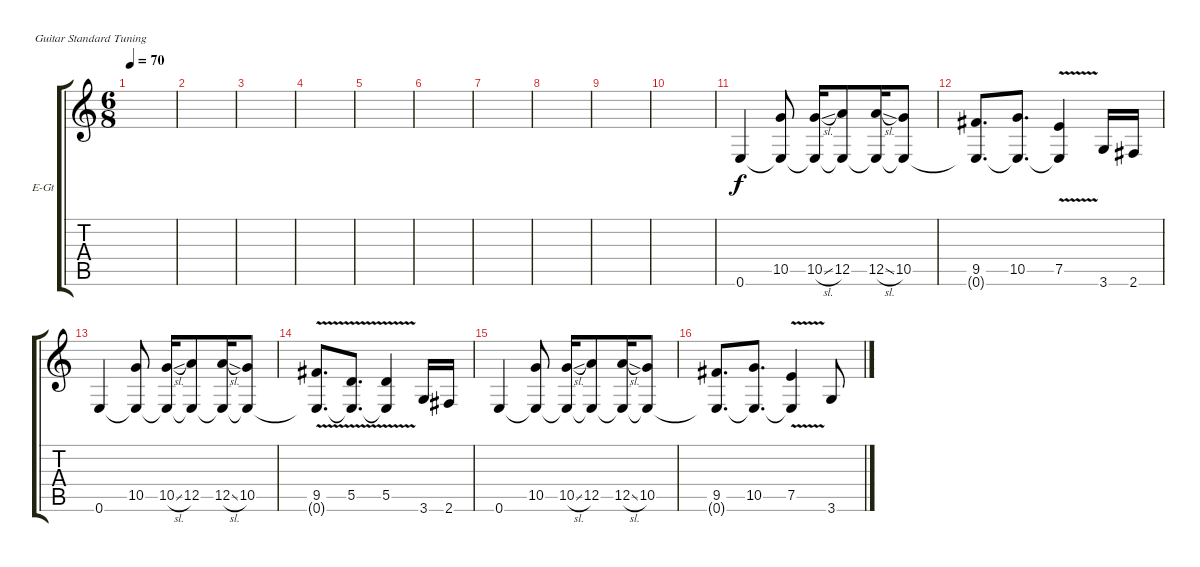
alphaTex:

\defaultSystemsLayout 4
\bracketExtendMode groupsimilarinstruments
\firstSystemTrackNameOrientation horizontal
\otherSystemsTrackNameOrientation horizontal
\track ("Electric Guitar" "E-Gt") {instrument electricguitarclean}
\staff {score tabs}
\tuning (E4 B3 G3 D3 A2 E2)
\ts (6 8)
\tempo 70
\clef g2
\scale
0.333333
\ks c
|
\scale
0.333333 |
\scale
0.333333 |
\scale
0.333333 |
\scale
0.333333 |
\scale
0.333333 |
\scale
0.333333 |
\scale
0.333333 |
\scale
0.333333 |
\scale
0.333333 |
\scale
0.333333 0.6.4 (10.5 0.6{t}).8 (10.5{sl} 0.6{t}).16 (12.5 0.6{t}).8 (12.5{sl} 0.6{t}).16 (10.5 0.6{t}).8 |
\scale
0.333333 (9.5 0.6{t}).8{d} (10.5 0.6{t}).8{d} (7.5{v} 0.6{t}).4 3.6.16 2.6.16 |
\scale
0.333333 0.6.4 (10.5 0.6{t}).8 (10.5{sl} 0.6{t}).16 (12.5 0.6{t}).8 (12.5{sl} 0.6{t}).16 (10.5 0.6{t}).8 |
\scale
0.333333 (9.5{v} 0.6{t}).8{d} (5.5{v} 0.6{t}).8{d} (5.5{v} 0.6{t}).4 3.6.16 2.6.16 |
\scale
0.333333 0.6.4 (10.5 0.6{t}).8 (10.5{sl} 0.6{t}).16 (12.5 0.6{t}).8 (12.5{sl} 0.6{t}).16 (10.5 0.6{t}).8 |
\scale
0.333333 (9.5 0.6{t}).8{d} (10.5 0.6{t}).8{d} (7.5{v} 0.6{t}).4 3.6.8
